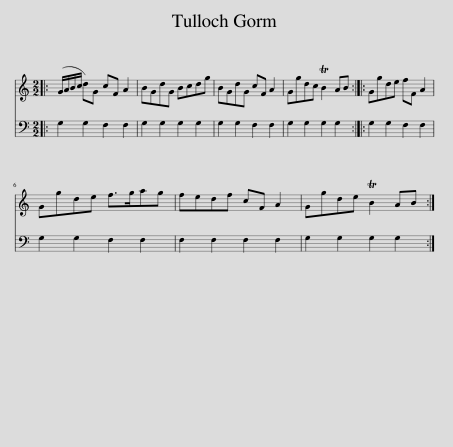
X:1
%%score 1 2
L:1/8
M:2/2
I:linebreak $
K:C
V:1 treble
V:2 bass
V:1
|: (G/A/B/c/ d)G cF A2 | BGdG Bcdg | BGdG cF A2 | Ggdc TB2 AB :: Ggde fF A2 |$ %5
 Ggde f>gag | fedf cF A2 | Ggde TB2 AB :| %8
V:2
|: G,2 G,2 F,2 F,2 | G,2 G,2 G,2 G,2 | G,2 G,2 F,2 F,2 | G,2 G,2 G,2 G,2 :: G,2 G,2 F,2 F,2 |$ %5
 G,2 G,2 F,2 F,2 | F,2 F,2 F,2 F,2 | G,2 G,2 G,2 G,2 :| %8
